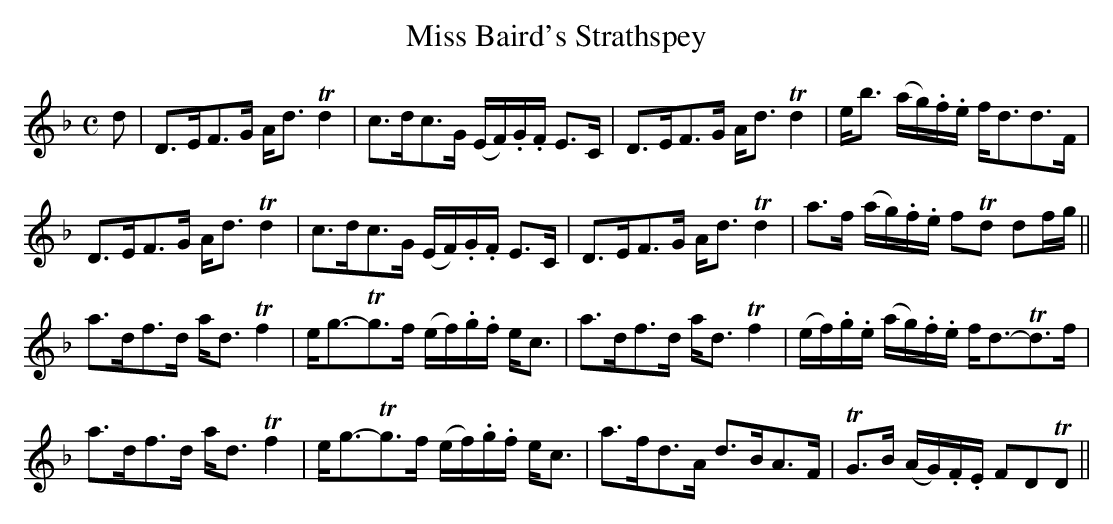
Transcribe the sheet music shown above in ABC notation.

X:1
T:Miss Baird's Strathspey
M:C
L:1/16
K:Dmin
d2|D3EF3G Ad3Td4|c3dc3G (EF).G.F E3C|D3EF3G Ad3 Td4|eb3 (ag).f.e fd3d3F|
D3EF3G Ad3 Td4|c3dc3G (EF).G.F E3C|D3EF3G Ad3 Td4|a3f (ag).f.e f2Td2 d2fg||
a3df3d ad3 Tf4|eg3-Tg3f (ef).g.f ec3|a3df3d ad3 Tf4|(ef).g.e (ag).f.e fd3-Td3f|
a3df3d ad3 Tf4|eg3-Tg3f (ef).g.f ec3|a3fd3A d3BA3F|TG3B (AG).F.E F2D2TD2||
